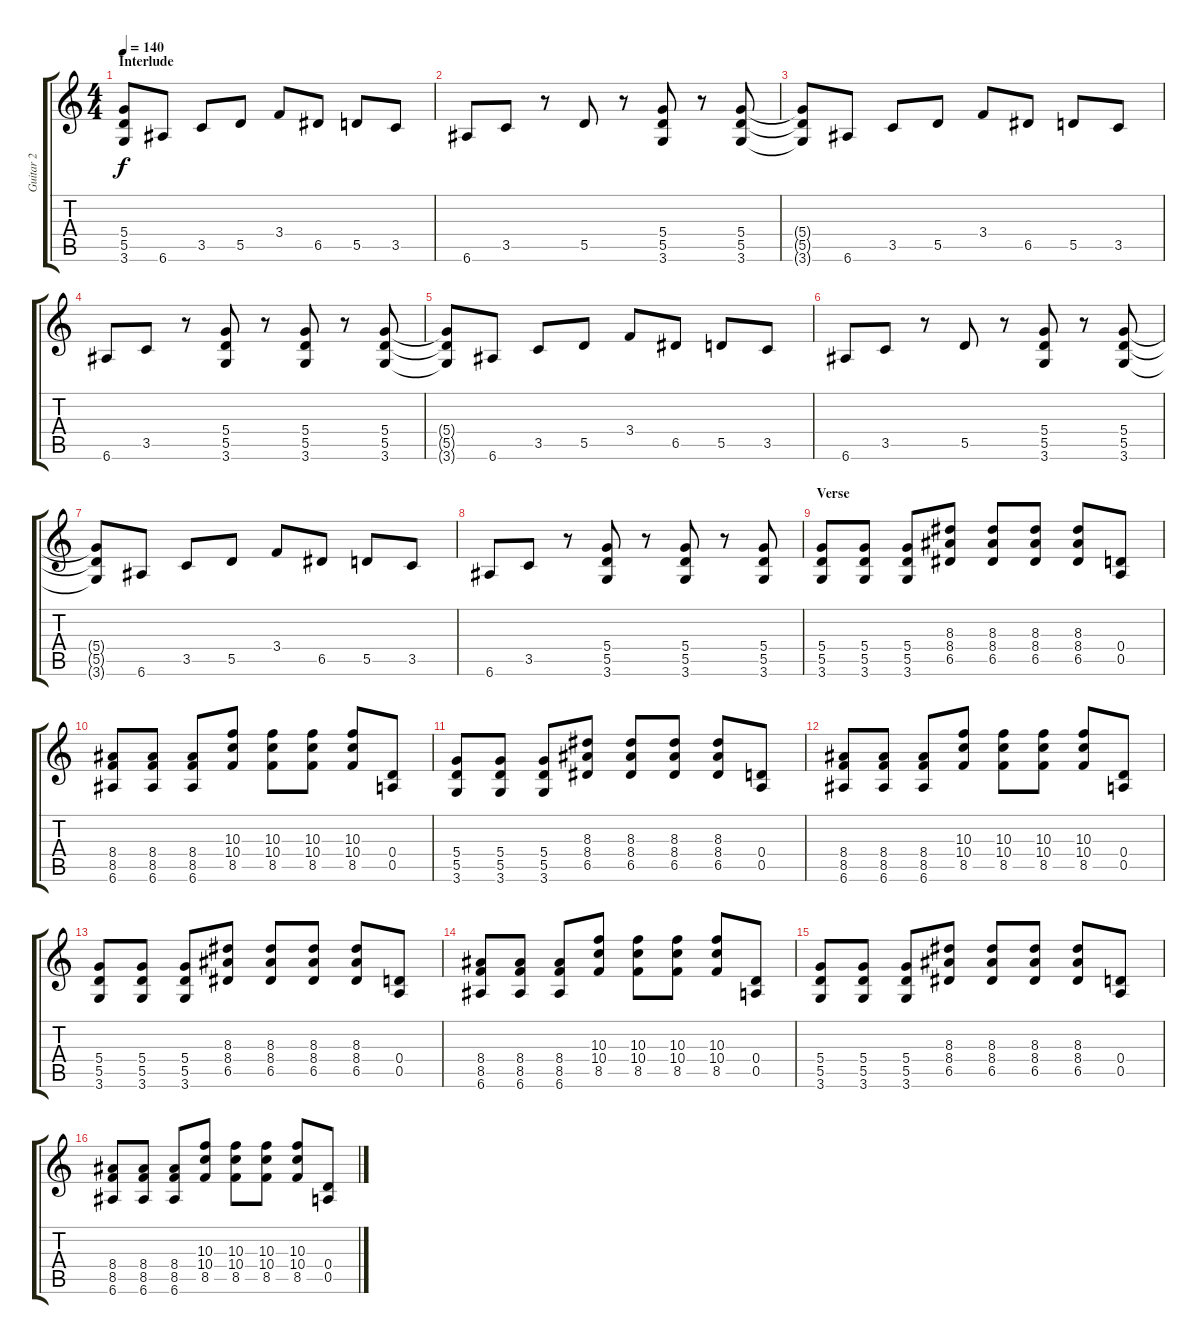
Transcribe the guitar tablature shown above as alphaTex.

\track ("Guitar 2" "Guitar 2") {instrument distortionguitar}
\staff {score tabs}
\tuning (E4 B3 G3 D3 A2 E2) {hide}
\ts (4 4)
\section ("" "Interlude")
\tempo 140
\clef g2
\ks c
(5.4{t} 5.5{t} 3.6{t}).8{dy f} 6.6.8 3.5.8 5.5.8 3.4.8 6.5.8 5.5.8 3.5.8 |
6.6.8 3.5.8 r.8 5.5.8 r.8 (5.4 5.5 3.6).8 r.8 (5.4 5.5 3.6).8 |
(5.4{t} 5.5{t} 3.6{t}).8 6.6.8 3.5.8 5.5.8 3.4.8 6.5.8 5.5.8 3.5.8 |
6.6.8 3.5.8 r.8 (5.4 5.5 3.6).8 r.8 (5.4 5.5 3.6).8 r.8 (5.4 5.5 3.6).8 |
(5.4{t} 5.5{t} 3.6{t}).8 6.6.8 3.5.8 5.5.8 3.4.8 6.5.8 5.5.8 3.5.8 |
6.6.8 3.5.8 r.8 5.5.8 r.8 (5.4 5.5 3.6).8 r.8 (5.4 5.5 3.6).8 |
(5.4{t} 5.5{t} 3.6{t}).8 6.6.8 3.5.8 5.5.8 3.4.8 6.5.8 5.5.8 3.5.8 |
6.6.8 3.5.8 r.8 (5.4 5.5 3.6).8 r.8 (5.4 5.5 3.6).8 r.8 (5.4 5.5 3.6).8 |
\section ("" "Verse")
(5.4 5.5 3.6).8 (5.4 5.5 3.6).8 (5.4 5.5 3.6).8 (8.3 8.4 6.5).8 (8.3 8.4 6.5).8 (8.3 8.4 6.5).8 (8.3 8.4 6.5).8 (0.4 0.5).8 |
(8.4 8.5 6.6).8 (8.4 8.5 6.6).8 (8.4 8.5 6.6).8 (10.3 10.4 8.5).8 (10.3 10.4 8.5).8 (10.3 10.4 8.5).8 (10.3 10.4 8.5).8 (0.4 0.5).8 |
(5.4 5.5 3.6).8 (5.4 5.5 3.6).8 (5.4 5.5 3.6).8 (8.3 8.4 6.5).8 (8.3 8.4 6.5).8 (8.3 8.4 6.5).8 (8.3 8.4 6.5).8 (0.4 0.5).8 |
(8.4 8.5 6.6).8 (8.4 8.5 6.6).8 (8.4 8.5 6.6).8 (10.3 10.4 8.5).8 (10.3 10.4 8.5).8 (10.3 10.4 8.5).8 (10.3 10.4 8.5).8 (0.4 0.5).8 |
(5.4 5.5 3.6).8 (5.4 5.5 3.6).8 (5.4 5.5 3.6).8 (8.3 8.4 6.5).8 (8.3 8.4 6.5).8 (8.3 8.4 6.5).8 (8.3 8.4 6.5).8 (0.4 0.5).8 |
(8.4 8.5 6.6).8 (8.4 8.5 6.6).8 (8.4 8.5 6.6).8 (10.3 10.4 8.5).8 (10.3 10.4 8.5).8 (10.3 10.4 8.5).8 (10.3 10.4 8.5).8 (0.4 0.5).8 |
(5.4 5.5 3.6).8 (5.4 5.5 3.6).8 (5.4 5.5 3.6).8 (8.3 8.4 6.5).8 (8.3 8.4 6.5).8 (8.3 8.4 6.5).8 (8.3 8.4 6.5).8 (0.4 0.5).8 |
(8.4 8.5 6.6).8 (8.4 8.5 6.6).8 (8.4 8.5 6.6).8 (10.3 10.4 8.5).8 (10.3 10.4 8.5).8 (10.3 10.4 8.5).8 (10.3 10.4 8.5).8 (0.4 0.5).8
